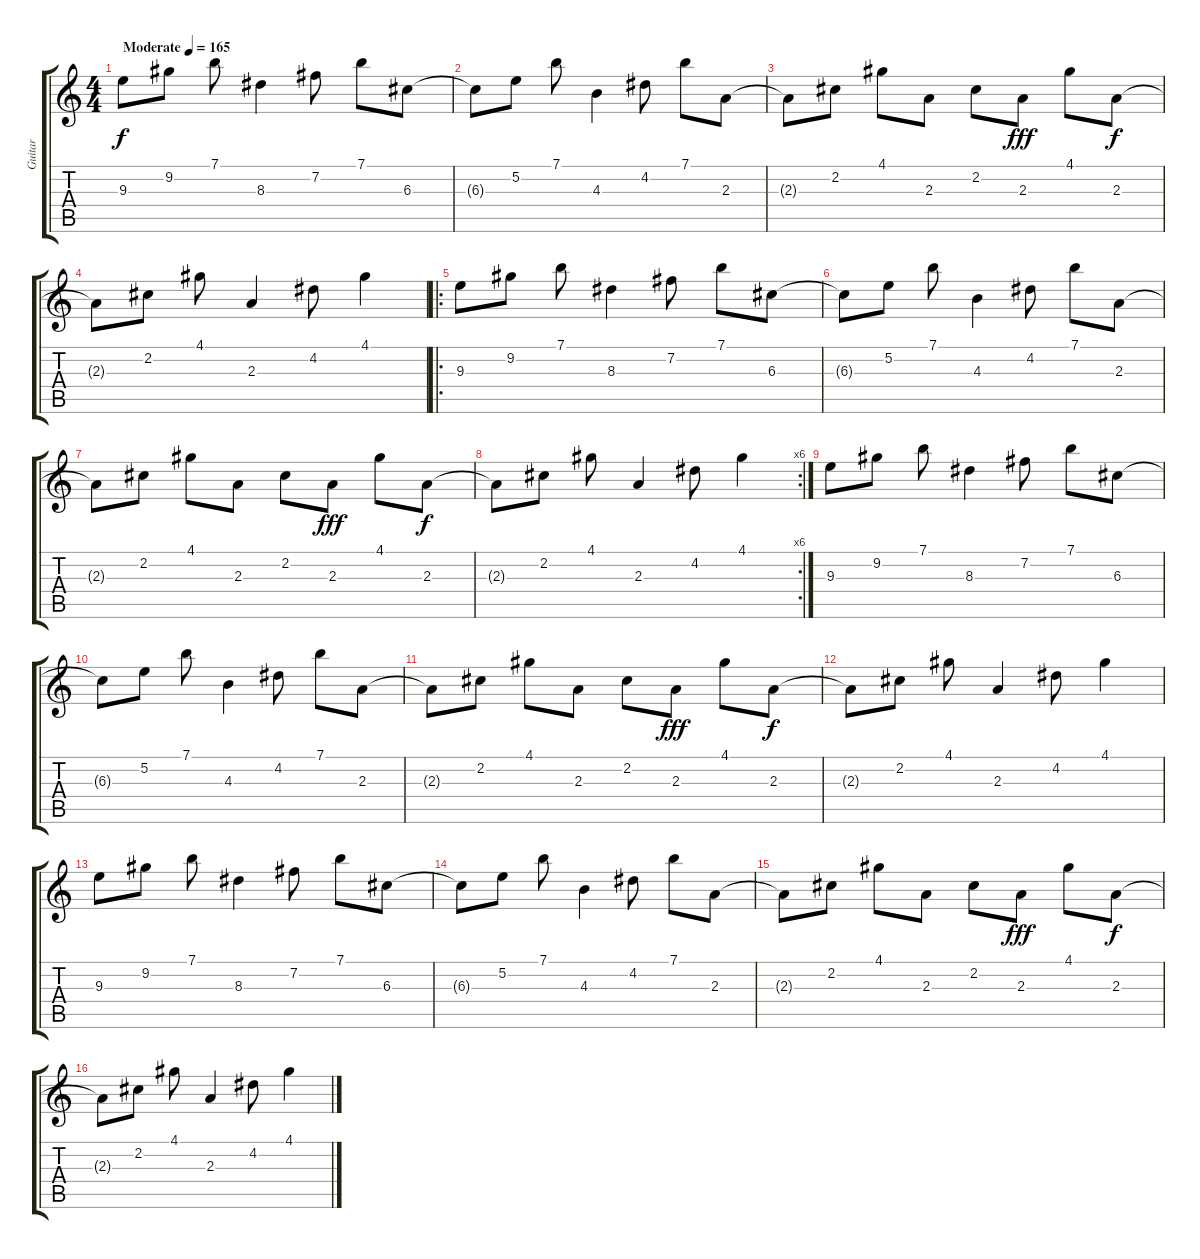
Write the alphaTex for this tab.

\track ("Guitar" "Guitar") {instrument acousticguitarsteel}
\staff {score tabs}
\tuning (E4 B3 G3 D3 A2 E2) {hide}
\ts (4 4)
\tempo (165 "Moderate")
\clef g2
\ks c
9.3.8{dy f instrument acousticguitarsteel} 9.2.8 7.1.8 8.3.4 7.2.8 7.1.8 6.3.8 |
6.3{t}.8 5.2.8 7.1.8 4.3.4 4.2.8 7.1.8 2.3.8 |
2.3{t}.8 2.2.8 4.1.8 2.3.8 2.2.8 2.3.8{dy fff} 4.1.8 2.3.8{dy f} |
2.3{t}.8 2.2.8 4.1.8 2.3.4 4.2.8 4.1.4 |
\ro
9.3.8 9.2.8 7.1.8 8.3.4 7.2.8 7.1.8 6.3.8 |
6.3{t}.8 5.2.8 7.1.8 4.3.4 4.2.8 7.1.8 2.3.8 |
2.3{t}.8 2.2.8 4.1.8 2.3.8 2.2.8 2.3.8{dy fff} 4.1.8 2.3.8{dy f} |
\rc 6
2.3{t}.8 2.2.8 4.1.8 2.3.4 4.2.8 4.1.4 |
9.3.8 9.2.8 7.1.8 8.3.4 7.2.8 7.1.8 6.3.8 |
6.3{t}.8 5.2.8 7.1.8 4.3.4 4.2.8 7.1.8 2.3.8 |
2.3{t}.8 2.2.8 4.1.8 2.3.8 2.2.8 2.3.8{dy fff} 4.1.8 2.3.8{dy f} |
2.3{t}.8 2.2.8 4.1.8 2.3.4 4.2.8 4.1.4 |
9.3.8 9.2.8 7.1.8 8.3.4 7.2.8 7.1.8 6.3.8 |
6.3{t}.8 5.2.8 7.1.8 4.3.4 4.2.8 7.1.8 2.3.8 |
2.3{t}.8 2.2.8 4.1.8 2.3.8 2.2.8 2.3.8{dy fff} 4.1.8 2.3.8{dy f} |
2.3{t}.8 2.2.8 4.1.8 2.3.4 4.2.8 4.1.4
